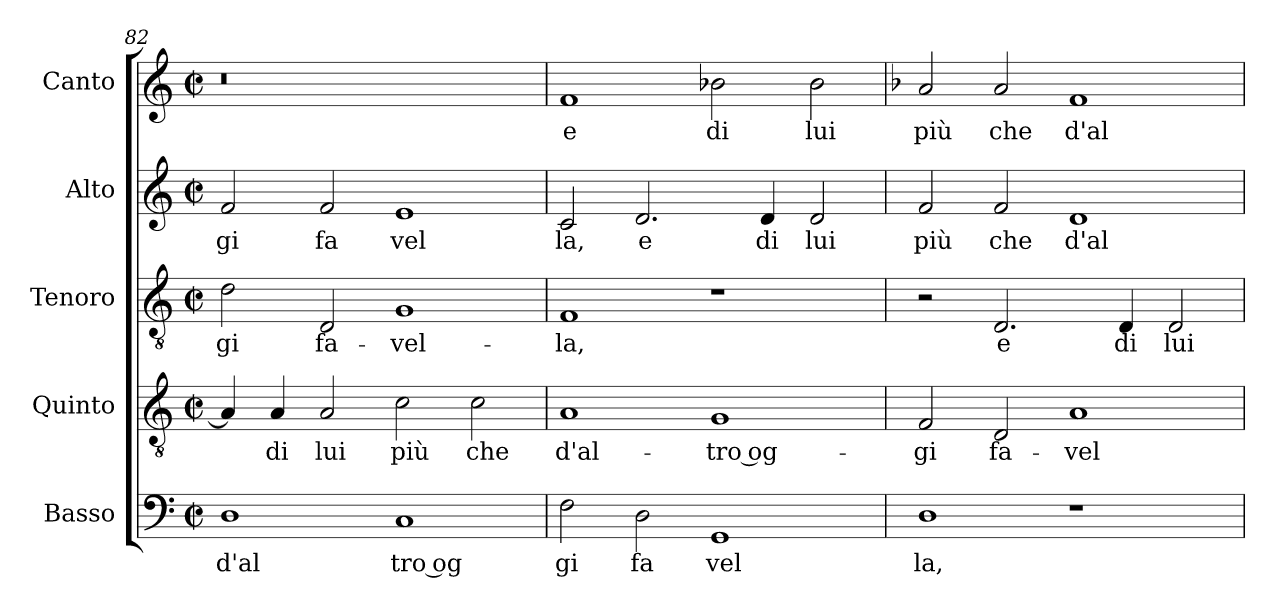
**kern	**text	**kern	**text	**kern	**text	**kern	**text	**kern	**text
*part5	*part5	*part4	*part4	*part3	*part3	*part2	*part2	*part1	*part1
*staff5	*staff5	*staff4	*staff4	*staff3	*staff3	*staff2	*staff2	*staff1	*staff1
*I"Basso	*	*I"Quinto	*	*I"Tenoro	*	*I"Alto	*	*I"Canto	*
*clefF4	*	*clefGv2	*	*clefGv2	*	*clefG2	*	*clefG2	*
*k[]	*	*	*	*k[]	*	*	*	*	*
*C:	*	*	*	*C:	*	*	*	*	*
*M2/2	*	*M2/2	*	*M2/2	*	*M2/2	*	*M2/2	*
*met(c|)	*	*met(c|)	*	*met(c|)	*	*met(c|)	*	*met(c|)	*
=82	=82	=82	=82	=82	=82	=82	=82	=82	=82
!	!LO:LY:b:cj	!	!	!	!LO:LY:b:cj	!	!LO:LY:b:cj	!	!
1D	d'al	4A/]	.	2d\	-gi	2f/	gi	0r	.
!	!	!	!LO:LY:b:cj	!	!	!	!	!	!
.	.	4A/	di	.	.	.	.	.	.
!	!	!	!LO:LY:b:cj	!	!LO:LY:b:cj	!	!LO:LY:b:cj	!	!
.	.	2A/	lui	2D/	fa-	2f/	fa	.	.
!	!LO:LY:b:rj	!	!LO:LY:b:cj	!	!LO:LY:b:cj	!	!LO:LY:b:cj	!	!
1C	tro og	2c\	più	1G	-vel-	1e	vel	.	.
!	!	!	!LO:LY:b:cj	!	!	!	!	!	!
.	.	2c\	che	.	.	.	.	.	.
=83	=83	=83	=83	=83	=83	=83	=83	=83	=83
!	!LO:LY:b:cj	!	!LO:LY:b:cj	!	!LO:LY:b:cj	!	!LO:LY:b:cj	!	!LO:LY:b:cj
2F\	gi	1A	d'al-	1F	-la,	2c/	la,	1f	e
!	!LO:LY:b:cj	!	!	!	!	!	!LO:LY:b:cj	!	!
2D\	fa	.	.	.	.	2.d/	e	.	.
!	!LO:LY:b:cj	!	!LO:LY:b:rj	!	!	!	!	!	!LO:LY:b:cj
1GG	vel	1G	-tro og-	1r	.	.	.	2b-\	di
!	!	!	!	!	!	!	!LO:LY:b:cj	!	!
.	.	.	.	.	.	4d/	di	.	.
!	!	!	!	!	!	!	!LO:LY:b:cj	!	!LO:LY:b:cj
.	.	.	.	.	.	2d/	lui	2b-\	lui
=84	=84	=84	=84	=84	=84	=84	=84	=84	=84
*	*	*	*	*	*	*	*	*k[b-]	*
*	*	*	*	*	*	*	*	*F:	*
!	!LO:LY:b:cj	!	!LO:LY:b:cj	!	!	!	!LO:LY:b:cj	!	!LO:LY:b:cj
1D	la,	2F/	-gi	2r	.	2f/	più	2a/	più
!	!	!	!LO:LY:b:cj	!	!LO:LY:b:cj	!	!LO:LY:b:cj	!	!LO:LY:b:cj
.	.	2D/	fa-	2.D/	e	2f/	che	2a/	che
!	!	!	!LO:LY:b:cj	!	!	!	!LO:LY:b:cj	!	!LO:LY:b:cj
1r	.	1A	-vel-	.	.	1d	d'al	1f	d'al
!	!	!	!	!	!LO:LY:b:cj	!	!	!	!
.	.	.	.	4D/	di	.	.	.	.
!	!	!	!	!	!LO:LY:b:cj	!	!	!	!
.	.	.	.	2D/	lui	.	.	.	.
=	=	=	=	=	=	=	=	=	=
*-	*-	*-	*-	*-	*-	*-	*-	*-	*-
